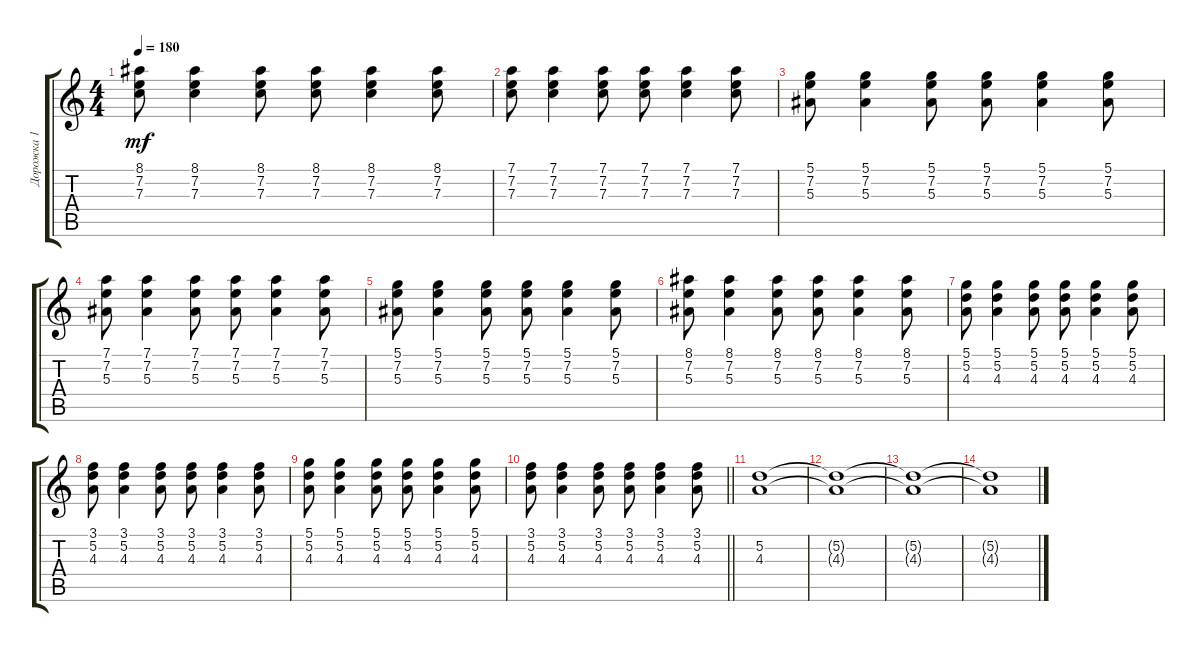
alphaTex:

\track ("Дорожка 1" "Дорожка 1") {instrument distortionguitar}
\staff {score tabs}
\tuning (D4 A3 F3 C3 G2 C2) {hide}
\ts (4 4)
\tempo 180
\clef g2
\ks c
(8.1 7.2 7.3).8{dy mf} (8.1 7.2 7.3).4 (8.1 7.2 7.3).8 (8.1 7.2 7.3).8 (8.1 7.2 7.3).4 (8.1 7.2 7.3).8 |
(7.1 7.2 7.3).8 (7.1 7.2 7.3).4 (7.1 7.2 7.3).8 (7.1 7.2 7.3).8 (7.1 7.2 7.3).4 (7.1 7.2 7.3).8 |
(5.1 7.2 5.3).8 (5.1 7.2 5.3).4 (5.1 7.2 5.3).8 (5.1 7.2 5.3).8 (5.1 7.2 5.3).4 (5.1 7.2 5.3).8 |
(7.1 7.2 5.3).8 (7.1 7.2 5.3).4 (7.1 7.2 5.3).8 (7.1 7.2 5.3).8 (7.1 7.2 5.3).4 (7.1 7.2 5.3).8 |
(5.1 7.2 5.3).8 (5.1 7.2 5.3).4 (5.1 7.2 5.3).8 (5.1 7.2 5.3).8 (5.1 7.2 5.3).4 (5.1 7.2 5.3).8 |
(8.1 7.2 5.3).8 (8.1 7.2 5.3).4 (8.1 7.2 5.3).8 (8.1 7.2 5.3).8 (8.1 7.2 5.3).4 (8.1 7.2 5.3).8 |
(5.1 5.2 4.3).8 (5.1 5.2 4.3).4 (5.1 5.2 4.3).8 (5.1 5.2 4.3).8 (5.1 5.2 4.3).4 (5.1 5.2 4.3).8 |
(3.1 5.2 4.3).8 (3.1 5.2 4.3).4 (3.1 5.2 4.3).8 (3.1 5.2 4.3).8 (3.1 5.2 4.3).4 (3.1 5.2 4.3).8 |
(5.1 5.2 4.3).8 (5.1 5.2 4.3).4 (5.1 5.2 4.3).8 (5.1 5.2 4.3).8 (5.1 5.2 4.3).4 (5.1 5.2 4.3).8 |
\barLineRight lightlight
(3.1 5.2 4.3).8 (3.1 5.2 4.3).4 (3.1 5.2 4.3).8 (3.1 5.2 4.3).8 (3.1 5.2 4.3).4 (3.1 5.2 4.3).8 |
\section ("" "")
(5.2 4.3).1 |
(5.2{t} 4.3{t}).1 |
(5.2{t} 4.3{t}).1 |
(5.2{t} 4.3{t}).1
